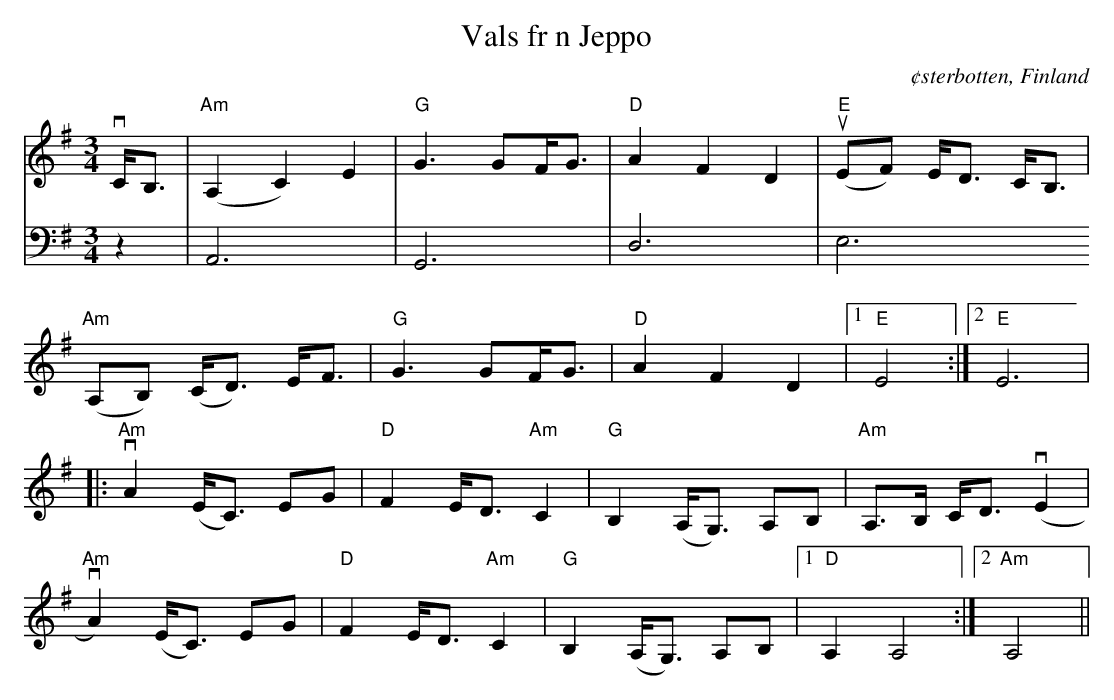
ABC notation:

X:1
T:Vals fr n Jeppo
O:¢sterbotten, Finland
M:3/4
L:1/8
K:Ador
V:1
vC<B, | "Am"(A,2 C2) E2 |"G" G3/1GF<G |"D" A2 F2 D2 | "E" u(EF) E<D C<B, |
  "Am"(A,B,) (C<D) E<F  | "G" G3/1GF<G |  "D" A2 F2 D2 |1 "E" E4:|2 "E" E6 |
|: "Am" vA2 (E<C) EG | "D" F2 E<D "Am"C2 | "G"B,2 (A,<G,) A,B, | "Am"A,>B, C<D (vE2 |
   "Am" vA2)(E<C) EG | "D"F2 E<D "Am"C2 | "G"B,2 (A,<G,) A,B, |1 "D"A,2 A,4 :|2 "Am" A,4 ||
V:2
z2 | A,,6 | G,,6 | D,6 |E,6
